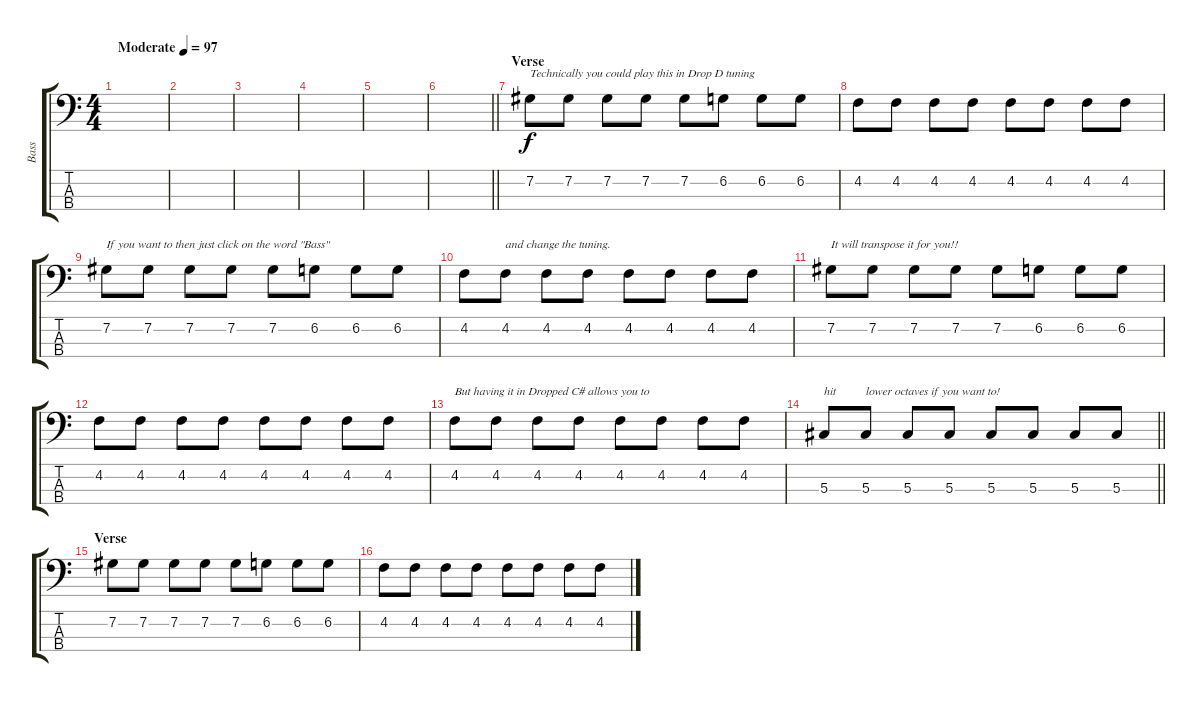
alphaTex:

\track ("Bass" "Bass") {instrument electricbasspick}
\staff {score tabs}
\tuning (Gb2 Db2 Ab1 Db1) {hide}
\ts (4 4)
\tempo (97 "Moderate")
\clef f4
\ks c
|
|
|
|
|
\barLineRight lightlight
|
\section ("" "Verse")
7.2.8{txt "Technically you could play this in Drop D tuning"} 7.2.8 7.2.8 7.2.8 7.2.8 6.2.8 6.2.8 6.2.8 |
4.2.8 4.2.8 4.2.8 4.2.8 4.2.8 4.2.8 4.2.8 4.2.8 |
7.2.8{txt "If you want to then just click on the word \"Bass\""} 7.2.8 7.2.8 7.2.8 7.2.8 6.2.8 6.2.8 6.2.8 |
4.2.8 4.2.8{txt "and change the tuning."} 4.2.8 4.2.8 4.2.8 4.2.8 4.2.8 4.2.8 |
7.2.8{txt "It will transpose it for you!!"} 7.2.8 7.2.8 7.2.8 7.2.8 6.2.8 6.2.8 6.2.8 |
4.2.8 4.2.8 4.2.8 4.2.8 4.2.8 4.2.8 4.2.8 4.2.8 |
4.2.8{txt "But having it in Dropped C# allows you to"} 4.2.8 4.2.8 4.2.8 4.2.8 4.2.8 4.2.8 4.2.8 |
\barLineRight lightlight
5.3.8{txt "hit"} 5.3.8{txt "lower octaves if you want to!"} 5.3.8 5.3.8 5.3.8 5.3.8 5.3.8 5.3.8 |
\section ("" "Verse")
7.2.8 7.2.8 7.2.8 7.2.8 7.2.8 6.2.8 6.2.8 6.2.8 |
4.2.8 4.2.8 4.2.8 4.2.8 4.2.8 4.2.8 4.2.8 4.2.8
